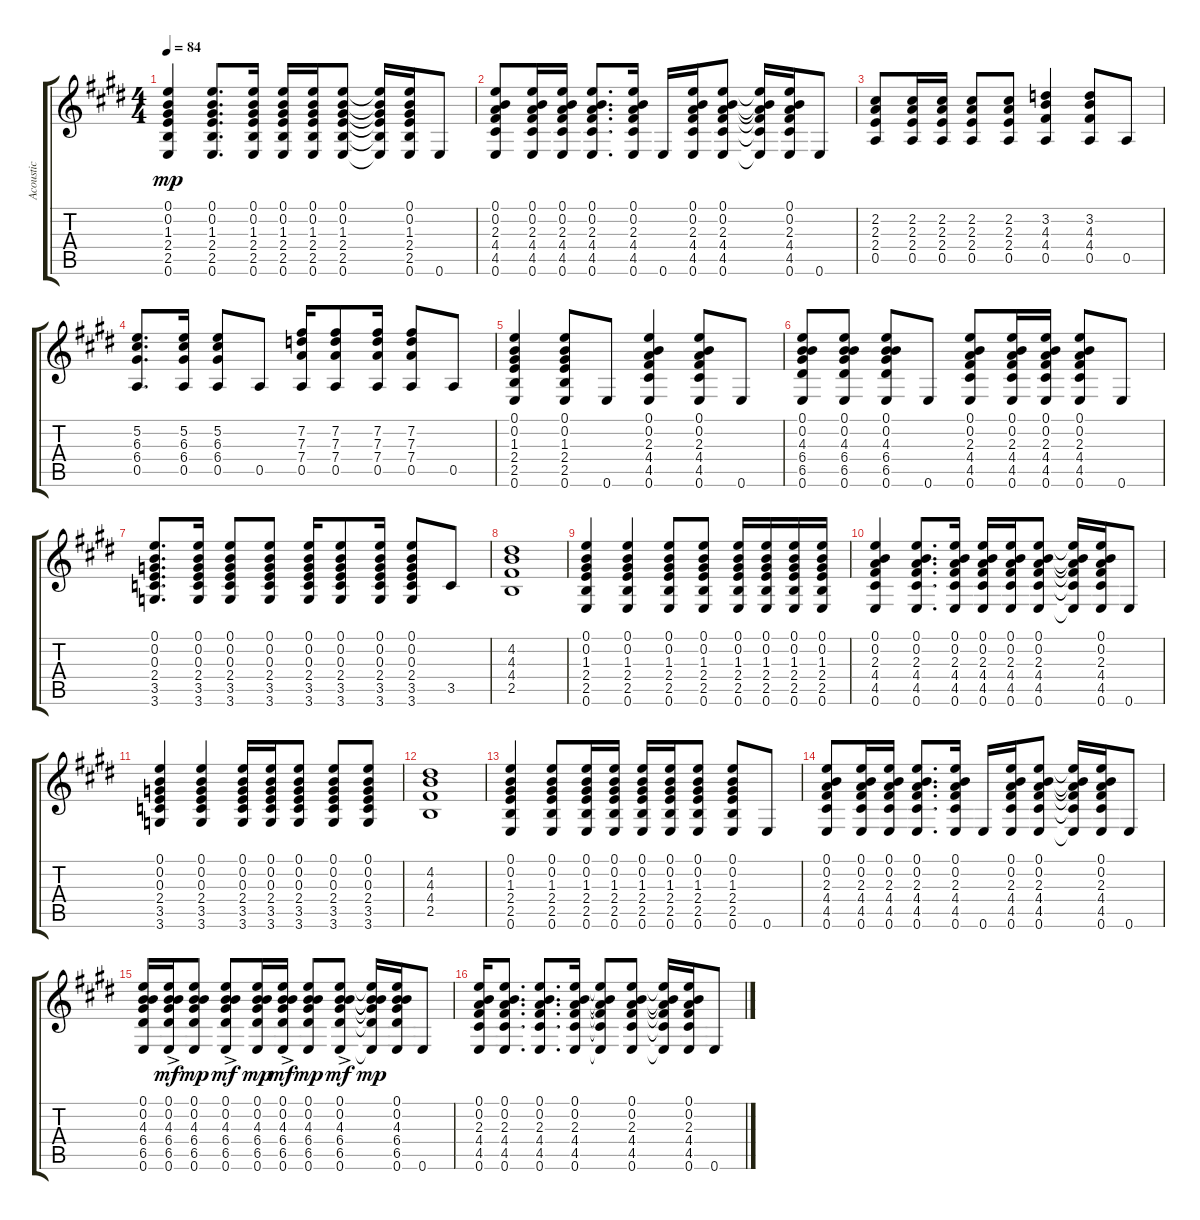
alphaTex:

\track ("Acoustic" "Acoustic") {instrument acousticguitarsteel}
\staff {score tabs}
\tuning (E4 B3 G3 D3 A2 E2) {hide}
\ts (4 4)
\tempo 84
\clef g2
\ks e
(0.1 0.2 1.3 2.4 2.5 0.6).4{dy mp} (0.1 0.2 1.3 2.4 2.5 0.6).8{d} (0.1 0.2 1.3 2.4 2.5 0.6).16 (0.1 0.2 1.3 2.4 2.5 0.6).16 (0.1 0.2 1.3 2.4 2.5 0.6).16 (0.1 0.2 1.3 2.4 2.5 0.6).8 (0.1{t} 0.2{t} 1.3{t} 2.4{t} 2.5{t} 0.6{t}).16 (0.1 0.2 1.3 2.4 2.5 0.6).16 0.6.8 |
\ks c#minor
(0.1 0.2 2.3 4.4 4.5 0.6).8 (0.1 0.2 2.3 4.4 4.5 0.6).16 (0.1 0.2 2.3 4.4 4.5 0.6).16 (0.1 0.2 2.3 4.4 4.5 0.6).8{d} (0.1 0.2 2.3 4.4 4.5 0.6).16 0.6.16 (0.1 0.2 2.3 4.4 4.5 0.6).16 (0.1 0.2 2.3 4.4 4.5 0.6).8 (0.1{t} 0.2{t} 2.3{t} 4.4{t} 4.5{t} 0.6{t}).16 (0.1 0.2 2.3 4.4 4.5 0.6).16 0.6.8 |
(2.2 2.3 2.4 0.5).8 (2.2 2.3 2.4 0.5).16 (2.2 2.3 2.4 0.5).16 (2.2 2.3 2.4 0.5).8 (2.2 2.3 2.4 0.5).8 (3.2 4.3 4.4 0.5).4 (3.2 4.3 4.4 0.5).8 0.5.8 |
(5.2 6.3 6.4 0.5).8{d} (5.2 6.3 6.4 0.5).16 (5.2 6.3 6.4 0.5).8 0.5.8 (7.2 7.3 7.4 0.5).16 (7.2 7.3 7.4 0.5).8 (7.2 7.3 7.4 0.5).16 (7.2 7.3 7.4 0.5).8 0.5.8 |
\ks e
(0.1 0.2 1.3 2.4 2.5 0.6).4 (0.1 0.2 1.3 2.4 2.5 0.6).8 0.6.8 (0.1 0.2 2.3 4.4 4.5 0.6).4 (0.1 0.2 2.3 4.4 4.5 0.6).8 0.6.8 |
\ks c#minor
(0.1 0.2 4.3 6.4 6.5 0.6).8 (0.1 0.2 4.3 6.4 6.5 0.6).8 (0.1 0.2 4.3 6.4 6.5 0.6).8 0.6.8 (0.1 0.2 2.3 4.4 4.5 0.6).8 (0.1 0.2 2.3 4.4 4.5 0.6).16 (0.1 0.2 2.3 4.4 4.5 0.6).16 (0.1 0.2 2.3 4.4 4.5 0.6).8 0.6.8 |
(0.1 0.2 0.3 2.4 3.5 3.6).8{d} (0.1 0.2 0.3 2.4 3.5 3.6).16 (0.1 0.2 0.3 2.4 3.5 3.6).8 (0.1 0.2 0.3 2.4 3.5 3.6).8 (0.1 0.2 0.3 2.4 3.5 3.6).16 (0.1 0.2 0.3 2.4 3.5 3.6).8 (0.1 0.2 0.3 2.4 3.5 3.6).16 (0.1 0.2 0.3 2.4 3.5 3.6).8 3.5.8 |
(4.2 4.3 4.4 2.5).1 |
\ks e
(0.1 0.2 1.3 2.4 2.5 0.6).4 (0.1 0.2 1.3 2.4 2.5 0.6).4 (0.1 0.2 1.3 2.4 2.5 0.6).8 (0.1 0.2 1.3 2.4 2.5 0.6).8 (0.1 0.2 1.3 2.4 2.5 0.6).16 (0.1 0.2 1.3 2.4 2.5 0.6).16 (0.1 0.2 1.3 2.4 2.5 0.6).16 (0.1 0.2 1.3 2.4 2.5 0.6).16 |
\ks c#minor
(0.1 0.2 2.3 4.4 4.5 0.6).4 (0.1 0.2 2.3 4.4 4.5 0.6).8{d} (0.1 0.2 2.3 4.4 4.5 0.6).16 (0.1 0.2 2.3 4.4 4.5 0.6).16 (0.1 0.2 2.3 4.4 4.5 0.6).16 (0.1 0.2 2.3 4.4 4.5 0.6).8 (0.1{t} 0.2{t} 2.3{t} 4.4{t} 4.5{t} 0.6{t}).16 (0.1 0.2 2.3 4.4 4.5 0.6).16 0.6.8 |
(0.1 0.2 0.3 2.4 3.5 3.6).4 (0.1 0.2 0.3 2.4 3.5 3.6).4 (0.1 0.2 0.3 2.4 3.5 3.6).16 (0.1 0.2 0.3 2.4 3.5 3.6).16 (0.1 0.2 0.3 2.4 3.5 3.6).8 (0.1 0.2 0.3 2.4 3.5 3.6).8 (0.1 0.2 0.3 2.4 3.5 3.6).8 |
(4.2 4.3 4.4 2.5).1 |
\ks e
(0.1 0.2 1.3 2.4 2.5 0.6).4 (0.1 0.2 1.3 2.4 2.5 0.6).8 (0.1 0.2 1.3 2.4 2.5 0.6).16 (0.1 0.2 1.3 2.4 2.5 0.6).16 (0.1 0.2 1.3 2.4 2.5 0.6).16 (0.1 0.2 1.3 2.4 2.5 0.6).16 (0.1 0.2 1.3 2.4 2.5 0.6).8 (0.1 0.2 1.3 2.4 2.5 0.6).8 0.6.8 |
\ks c#minor
(0.1 0.2 2.3 4.4 4.5 0.6).8 (0.1 0.2 2.3 4.4 4.5 0.6).16 (0.1 0.2 2.3 4.4 4.5 0.6).16 (0.1 0.2 2.3 4.4 4.5 0.6).8{d} (0.1 0.2 2.3 4.4 4.5 0.6).16 0.6.16 (0.1 0.2 2.3 4.4 4.5 0.6).16 (0.1 0.2 2.3 4.4 4.5 0.6).8 (0.1{t} 0.2{t} 2.3{t} 4.4{t} 4.5{t} 0.6{t}).16 (0.1 0.2 2.3 4.4 4.5 0.6).16 0.6.8 |
(0.1 0.2 4.3 6.4 6.5 0.6).16 (0.1{ac} 0.2{ac} 4.3{ac} 6.4{ac} 6.5{ac} 0.6{ac}).16{dy mf} (0.1 0.2 4.3 6.4 6.5 0.6).8{dy mp} (0.1{ac} 0.2{ac} 4.3{ac} 6.4{ac} 6.5{ac} 0.6{ac}).8{dy mf} (0.1 0.2 4.3 6.4 6.5 0.6).16{dy mp} (0.1{ac} 0.2{ac} 4.3{ac} 6.4{ac} 6.5{ac} 0.6{ac}).16{dy mf} (0.1 0.2 4.3 6.4 6.5 0.6).8{dy mp} (0.1{ac} 0.2{ac} 4.3{ac} 6.4{ac} 6.5{ac} 0.6{ac}).8{dy mf} (0.1{t} 0.2{t} 4.3{t} 6.4{t} 6.5{t} 0.6{t}).16{dy mp} (0.1 0.2 4.3 6.4 6.5 0.6).16 0.6.8 |
(0.1 0.2 2.3 4.4 4.5 0.6).16 (0.1 0.2 2.3 4.4 4.5 0.6).8{d} (0.1 0.2 2.3 4.4 4.5 0.6).8{d} (0.1 0.2 2.3 4.4 4.5 0.6).16 (0.1{t} 0.2{t} 2.3{t} 4.4{t} 4.5{t} 0.6{t}).8 (0.1 0.2 2.3 4.4 4.5 0.6).8 (0.1{t} 0.2{t} 2.3{t} 4.4{t} 4.5{t} 0.6{t}).16 (0.1 0.2 2.3 4.4 4.5 0.6).16 0.6.8
